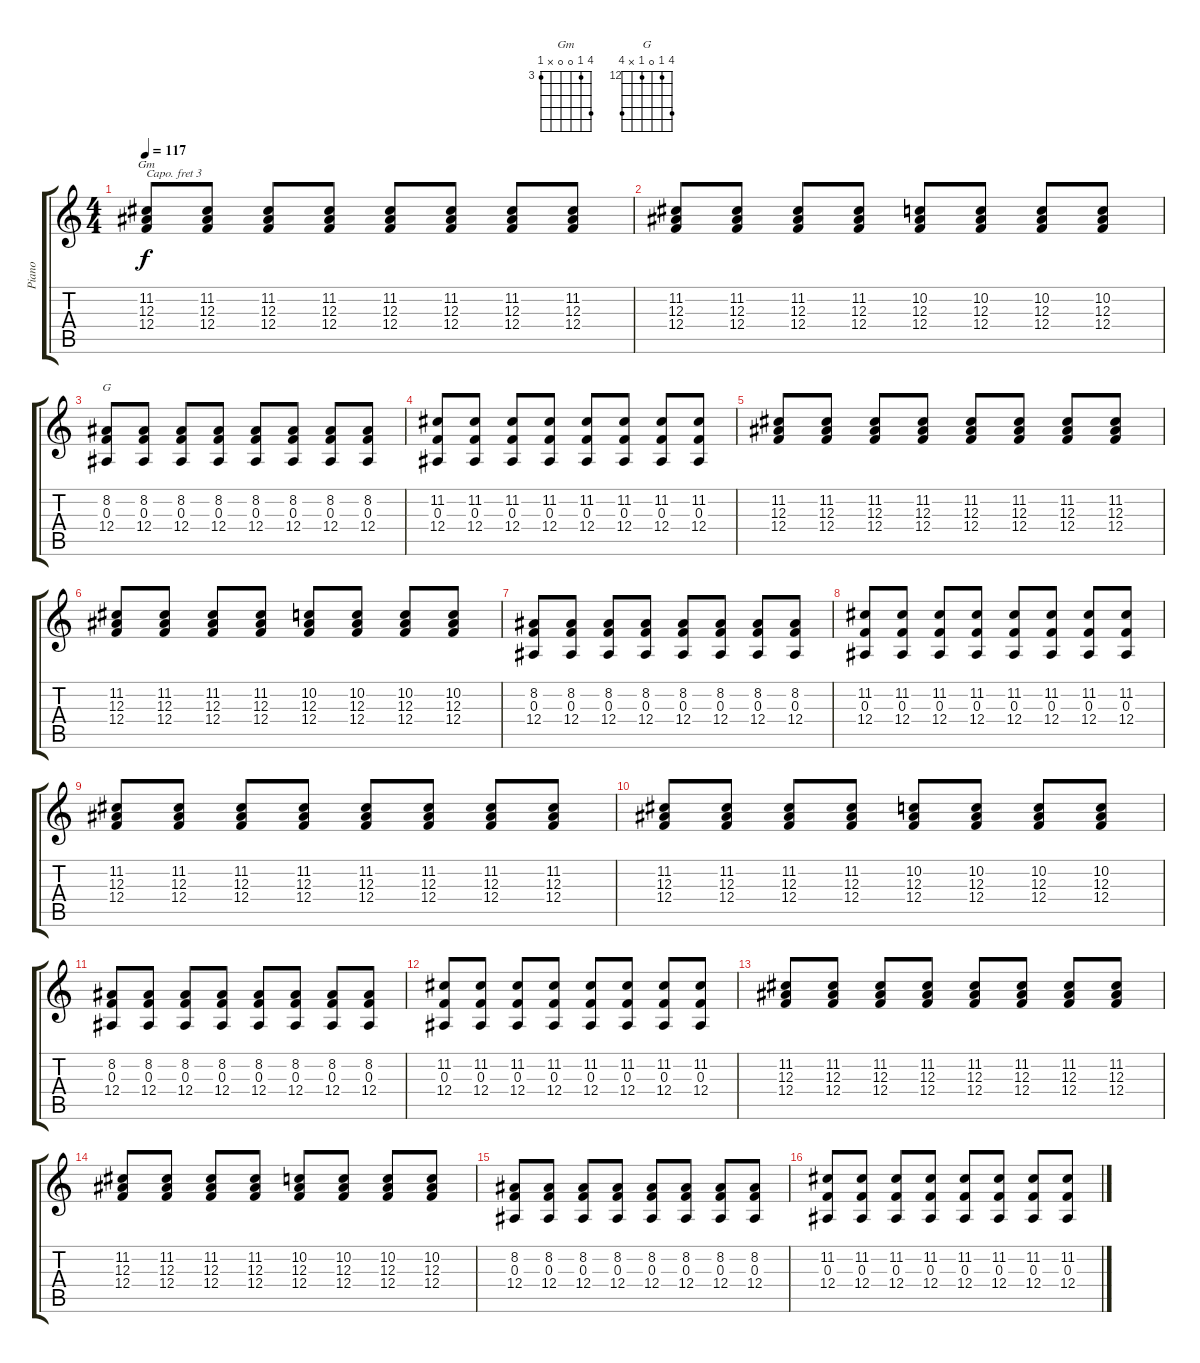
\track ("Piano" "Piano") {instrument brightacousticpiano}
\staff {score tabs}
\capo 3
\tuning (E4 B3 G3 D3 A2 E2) {hide}
\chord ("Gm" 6 3 0 0 x 3) {firstfret 3}
\chord ("G" 15 12 0 12 x 15) {firstfret 12}
\ts (4 4)
\tempo 117
\clef g2
\ks c
(11.2 12.3 12.4).8{ch "Gm" dy f} (11.2 12.3 12.4).8 (11.2 12.3 12.4).8 (11.2 12.3 12.4).8 (11.2 12.3 12.4).8 (11.2 12.3 12.4).8 (11.2 12.3 12.4).8 (11.2 12.3 12.4).8 |
(11.2 12.3 12.4).8 (11.2 12.3 12.4).8 (11.2 12.3 12.4).8 (11.2 12.3 12.4).8 (10.2 12.3 12.4).8 (10.2 12.3 12.4).8 (10.2 12.3 12.4).8 (10.2 12.3 12.4).8 |
(8.2 0.3 12.4).8{ch "G"} (8.2 0.3 12.4).8 (8.2 0.3 12.4).8 (8.2 0.3 12.4).8 (8.2 0.3 12.4).8 (8.2 0.3 12.4).8 (8.2 0.3 12.4).8 (8.2 0.3 12.4).8 |
(11.2 0.3 12.4).8 (11.2 0.3 12.4).8 (11.2 0.3 12.4).8 (11.2 0.3 12.4).8 (11.2 0.3 12.4).8 (11.2 0.3 12.4).8 (11.2 0.3 12.4).8 (11.2 0.3 12.4).8 |
(11.2 12.3 12.4).8 (11.2 12.3 12.4).8 (11.2 12.3 12.4).8 (11.2 12.3 12.4).8 (11.2 12.3 12.4).8 (11.2 12.3 12.4).8 (11.2 12.3 12.4).8 (11.2 12.3 12.4).8 |
(11.2 12.3 12.4).8 (11.2 12.3 12.4).8 (11.2 12.3 12.4).8 (11.2 12.3 12.4).8 (10.2 12.3 12.4).8 (10.2 12.3 12.4).8 (10.2 12.3 12.4).8 (10.2 12.3 12.4).8 |
(8.2 0.3 12.4).8 (8.2 0.3 12.4).8 (8.2 0.3 12.4).8 (8.2 0.3 12.4).8 (8.2 0.3 12.4).8 (8.2 0.3 12.4).8 (8.2 0.3 12.4).8 (8.2 0.3 12.4).8 |
(11.2 0.3 12.4).8 (11.2 0.3 12.4).8 (11.2 0.3 12.4).8 (11.2 0.3 12.4).8 (11.2 0.3 12.4).8 (11.2 0.3 12.4).8 (11.2 0.3 12.4).8 (11.2 0.3 12.4).8 |
(11.2 12.3 12.4).8 (11.2 12.3 12.4).8 (11.2 12.3 12.4).8 (11.2 12.3 12.4).8 (11.2 12.3 12.4).8 (11.2 12.3 12.4).8 (11.2 12.3 12.4).8 (11.2 12.3 12.4).8 |
(11.2 12.3 12.4).8 (11.2 12.3 12.4).8 (11.2 12.3 12.4).8 (11.2 12.3 12.4).8 (10.2 12.3 12.4).8 (10.2 12.3 12.4).8 (10.2 12.3 12.4).8 (10.2 12.3 12.4).8 |
(8.2 0.3 12.4).8 (8.2 0.3 12.4).8 (8.2 0.3 12.4).8 (8.2 0.3 12.4).8 (8.2 0.3 12.4).8 (8.2 0.3 12.4).8 (8.2 0.3 12.4).8 (8.2 0.3 12.4).8 |
(11.2 0.3 12.4).8 (11.2 0.3 12.4).8 (11.2 0.3 12.4).8 (11.2 0.3 12.4).8 (11.2 0.3 12.4).8 (11.2 0.3 12.4).8 (11.2 0.3 12.4).8 (11.2 0.3 12.4).8 |
(11.2 12.3 12.4).8 (11.2 12.3 12.4).8 (11.2 12.3 12.4).8 (11.2 12.3 12.4).8 (11.2 12.3 12.4).8 (11.2 12.3 12.4).8 (11.2 12.3 12.4).8 (11.2 12.3 12.4).8 |
(11.2 12.3 12.4).8 (11.2 12.3 12.4).8 (11.2 12.3 12.4).8 (11.2 12.3 12.4).8 (10.2 12.3 12.4).8 (10.2 12.3 12.4).8 (10.2 12.3 12.4).8 (10.2 12.3 12.4).8 |
(8.2 0.3 12.4).8 (8.2 0.3 12.4).8 (8.2 0.3 12.4).8 (8.2 0.3 12.4).8 (8.2 0.3 12.4).8 (8.2 0.3 12.4).8 (8.2 0.3 12.4).8 (8.2 0.3 12.4).8 |
(11.2 0.3 12.4).8 (11.2 0.3 12.4).8 (11.2 0.3 12.4).8 (11.2 0.3 12.4).8 (11.2 0.3 12.4).8 (11.2 0.3 12.4).8 (11.2 0.3 12.4).8 (11.2 0.3 12.4).8
